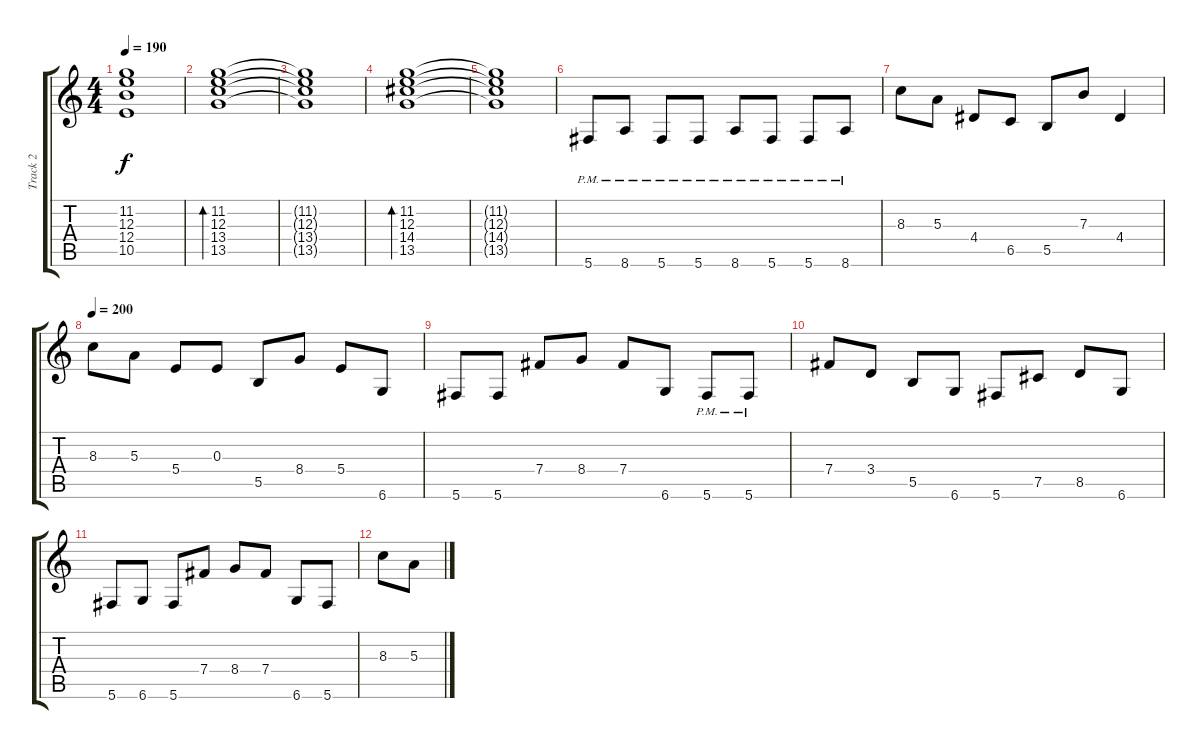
\track ("Track 2" "Track 2") {instrument distortionguitar}
\staff {score tabs}
\tuning (Db4 Ab3 E3 B2 Gb2 Db2) {hide}
\ts (4 4)
\tempo 190
\clef g2
\ks c
(11.2{t} 12.3{t} 12.4{t} 10.5{t}).1{dy f} |
(11.2 12.3 13.4 13.5).1{bd 60} |
(11.2{t} 12.3{t} 13.4{t} 13.5{t}).1 |
(11.2 12.3 14.4 13.5).1{bd 60} |
(11.2{t} 12.3{t} 14.4{t} 13.5{t}).1 |
5.6{pm}.8{instrument distortionguitar} 8.6{pm}.8 5.6{pm}.8 5.6{pm}.8 8.6{pm}.8 5.6{pm}.8 5.6{pm}.8 8.6{pm}.8 |
8.3.8 5.3.8 4.4.8 6.5.8 5.5.8 7.3.8 4.4.4 |
\tempo 200
8.3.8 5.3.8 5.4.8 0.3.8 5.5.8 8.4.8 5.4.8 6.6.8 |
5.6.8 5.6.8 7.4.8 8.4.8 7.4.8 6.6.8 5.6{pm}.8 5.6{pm}.8 |
7.4.8 3.4.8 5.5.8 6.6.8 5.6.8 7.5.8 8.5.8 6.6.8 |
5.6.8 6.6.8 5.6.8 7.4.8 8.4.8 7.4.8 6.6.8 5.6.8 |
8.3.8 5.3.8
